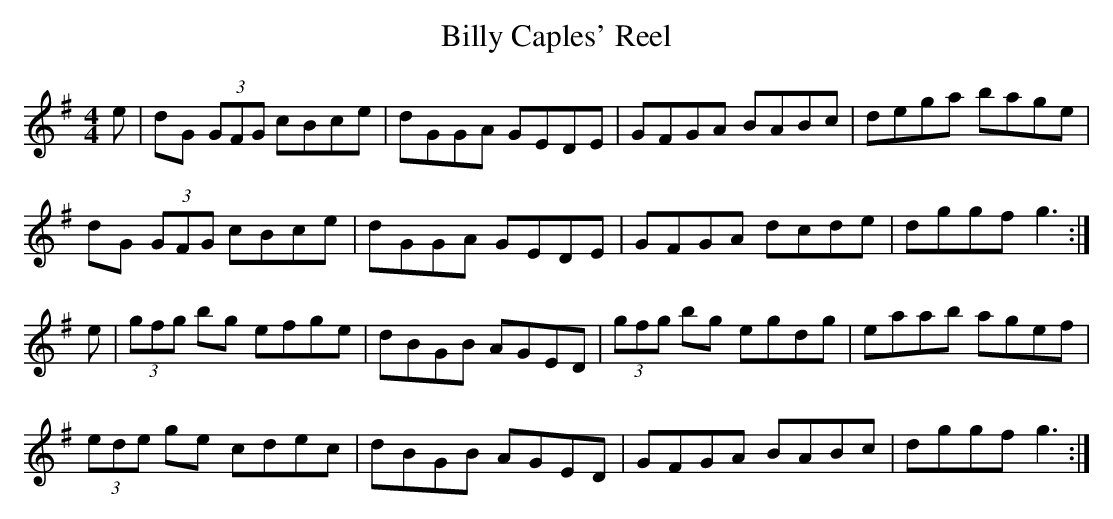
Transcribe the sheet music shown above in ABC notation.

X:1
T: Billy Caples' Reel
M: 4/4
L: 1/8
K: G
e | dG (3GFG cBce | dGGA GEDE | GFGA BABc |\
dega bage |
dG (3GFG cBce | dGGA GEDE | GFGA dcde |\
dggf g3 :|
e | (3gfg bg efge | dBGB AGED | (3gfg bg egdg |\
eaab agef |
(3ede ge cdec | dBGB AGED | GFGA BABc |\
dggf g3 :|
